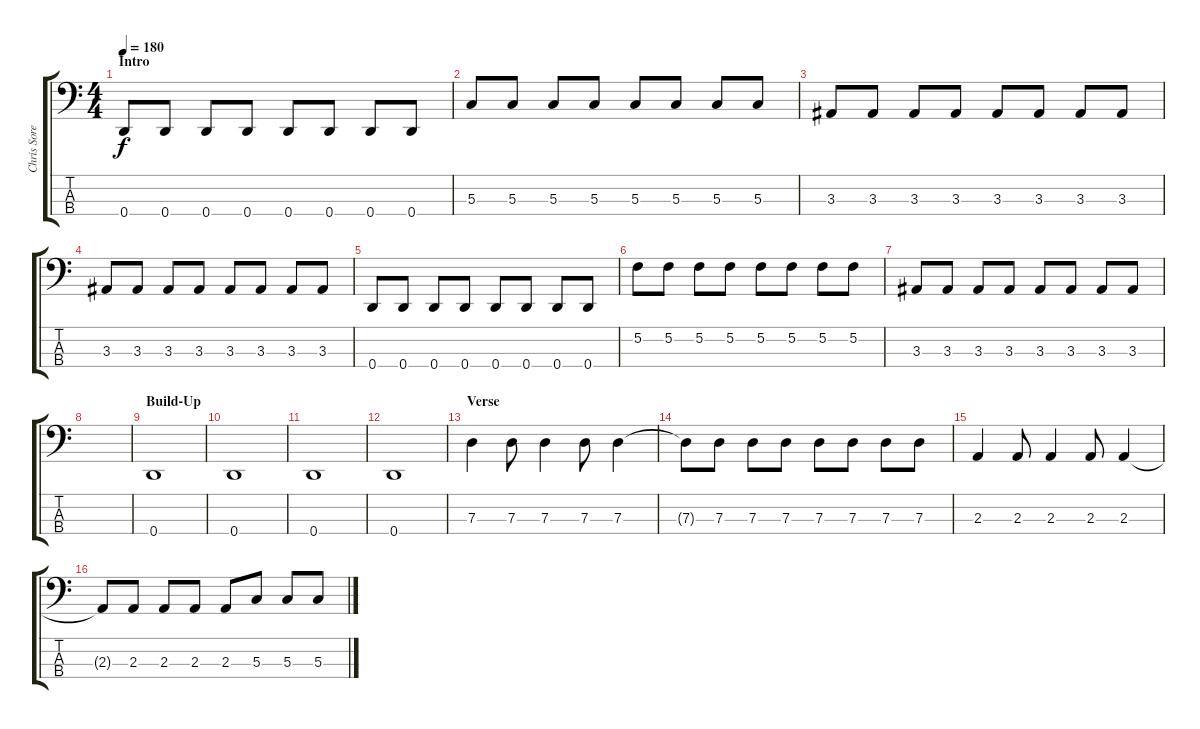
\track ("Chris Sorenson" "Chris Sore") {instrument electricbasspick}
\staff {score tabs}
\tuning (F2 C2 G1 D1) {hide}
\ts (4 4)
\section ("" "Intro")
\tempo 180
\clef f4
\ks c
0.4.8{dy f instrument electricbasspick} 0.4.8 0.4.8 0.4.8 0.4.8 0.4.8 0.4.8 0.4.8 |
5.3.8 5.3.8 5.3.8 5.3.8 5.3.8 5.3.8 5.3.8 5.3.8 |
3.3.8 3.3.8 3.3.8 3.3.8 3.3.8 3.3.8 3.3.8 3.3.8 |
3.3.8 3.3.8 3.3.8 3.3.8 3.3.8 3.3.8 3.3.8 3.3.8 |
0.4.8 0.4.8 0.4.8 0.4.8 0.4.8 0.4.8 0.4.8 0.4.8 |
5.2.8 5.2.8 5.2.8 5.2.8 5.2.8 5.2.8 5.2.8 5.2.8 |
3.3.8 3.3.8 3.3.8 3.3.8 3.3.8 3.3.8 3.3.8 3.3.8 |
|
\section ("" "Build-Up")
0.4.1 |
0.4.1 |
0.4.1 |
0.4.1 |
\section ("" "Verse")
7.3.4 7.3.8 7.3.4 7.3.8 7.3.4 |
7.3{t}.8 7.3.8 7.3.8 7.3.8 7.3.8 7.3.8 7.3.8 7.3.8 |
2.3.4 2.3.8 2.3.4 2.3.8 2.3.4 |
2.3{t}.8 2.3.8 2.3.8 2.3.8 2.3.8 5.3.8 5.3.8 5.3.8
